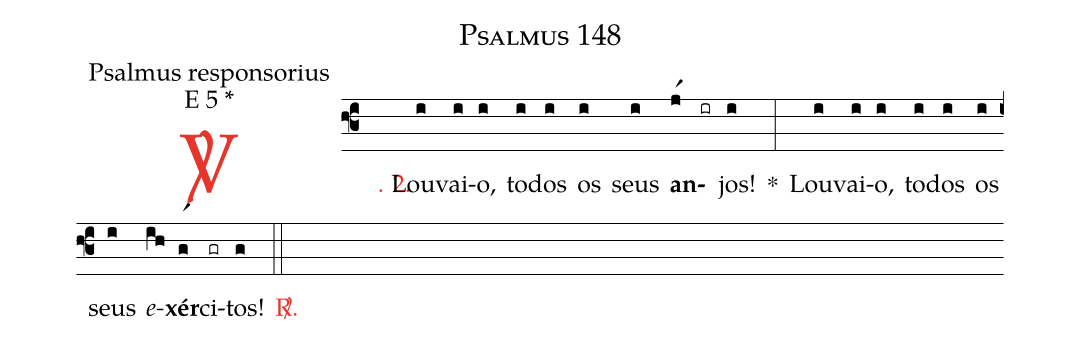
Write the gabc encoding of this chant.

name: Psalmus 148;
office-part: Psalmus responsorius;
mode: E 5 *;
%%
(f3)

<c><sp>V/</sp>. 2.</c>() Lou(i)vai-(i)o,(i) to(i)dos(i) os(i) seus(i) <b>an</b>(jr1)(ir)jos!(i) *(:) Lou(i)vai-(i)o,(i) to(i)dos(i) os(i) seus(i) <i>e</i>(ih)<b>xér</b>(gr1)ci(gr)tos!(g)

<c><sp>R/</sp>.</c>(::)
